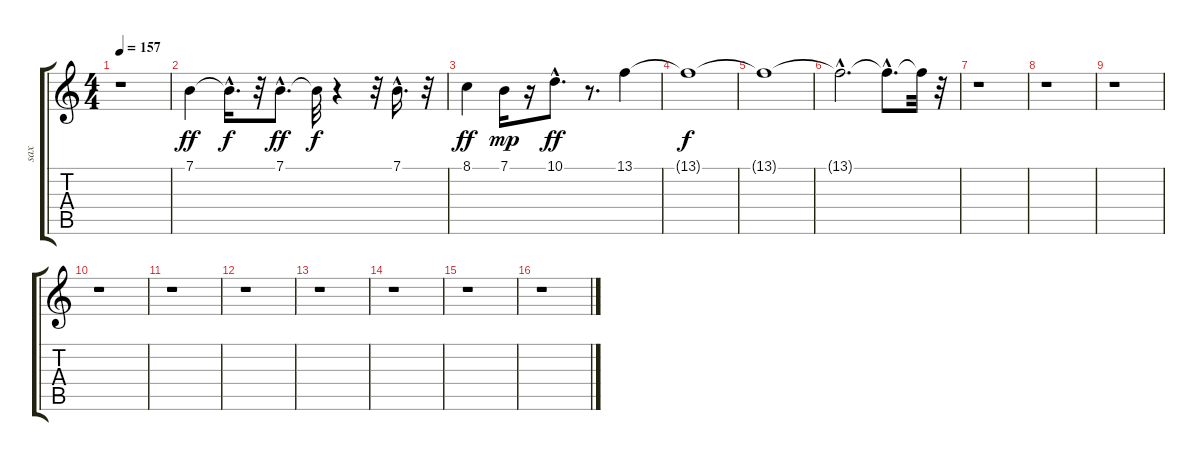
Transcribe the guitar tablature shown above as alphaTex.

\track ("sax     " "sax     ") {instrument altosax}
\staff {score tabs}
\tuning (E4 B3 G3 D3 A2 E2) {hide}
\ts (4 4)
\tempo 157
\clef g2
\ks c
r.1{dy f} |
7.1.4{dy ff} 7.1{hac t}.16{d dy f} r.32 7.1{hac}.8{d dy ff} 7.1{t}.32{dy f} r.4 r.32 7.1{hac}.16{d} r.32 |
8.1.4{dy ff} 7.1.16{dy mp} r.16 10.1{hac}.8{d dy ff} r.8{d} 13.1.4 |
13.1{t}.1{dy f} |
13.1{t}.1 |
13.1{hac t}.2{d} 13.1{hac t}.8{d} 13.1{t}.32 r.32 |
r.1 |
r.1 |
r.1 |
r.1 |
r.1 |
r.1 |
r.1 |
r.1 |
r.1 |
r.1
